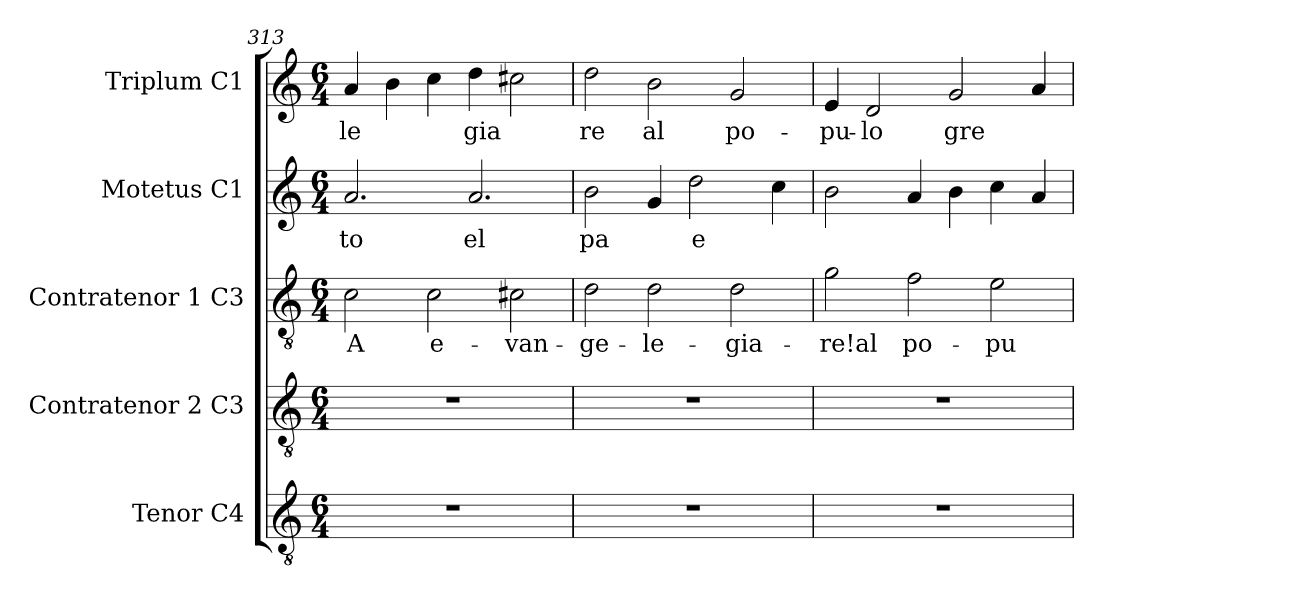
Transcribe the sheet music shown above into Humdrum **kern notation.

**kern	**kern	**kern	**text	**kern	**text	**kern	**text
*part5	*part4	*part3	*part3	*part2	*part2	*part1	*part1
*staff5	*staff4	*staff3	*staff3	*staff2	*staff2	*staff1	*staff1
*I"Tenor  C4	*I"Contratenor 2  C3	*I"Contratenor 1  C3	*	*I"Motetus  C1	*	*I"Triplum  C1	*
*I'T	*I'Ct2	*I'Ct1	*	*I'Mot	*	*I'Tr	*
!!LO:LB:g=z
*clefGv2	*clefGv2	*clefGv2	*	*clefG2	*	*clefG2	*
*k[]	*k[]	*k[]	*	*k[]	*	*k[]	*
*C:	*C:	*C:	*	*C:	*	*C:	*
*M6/4	*M6/4	*M6/4	*	*M6/4	*	*M6/4	*
=313	=313	=313	=313	=313	=313	=313	=313
!	!	!	!LO:LY:b:cj	!	!LO:LY:b:cj	!	!LO:LY:b:cj
1.r	1.r	2c\	A	2.a/	to	4a/	-le-
!	!	!	!	!	!	!	!LO:LY:b:cj
.	.	.	.	.	.	4b\	--
!	!	!	!LO:LY:b:cj	!	!	!	!LO:LY:b:cj
.	.	2c\	e-	.	.	4cc\	--
!	!	!	!	!	!LO:LY:b:cj	!	!LO:LY:b:cj
.	.	.	.	2.a/	el	4dd\	-gia-
!	!	!	!LO:LY:b:cj	!	!	!	!LO:LY:b:cj
.	.	2c#\	-van-	.	.	2cc#\	--
=314	=314	=314	=314	=314	=314	=314	=314
!	!	!	!LO:LY:b:cj	!	!LO:LY:b:cj	!	!LO:LY:b:cj
1.r	1.r	2d\	-ge-	2b\	pa-	2dd\	-re
!	!	!	!LO:LY:b:cj	!	!LO:LY:b:cj	!	!LO:LY:b:cj
.	.	2d\	-le-	4g/	--	2b\	al
!	!	!	!	!	!LO:LY:b:cj	!	!
.	.	.	.	2dd\	-e-	.	.
!	!	!	!LO:LY:b:cj	!	!	!	!LO:LY:b:cj
.	.	2d\	-gia-	.	.	2g/	po-
!	!	!	!	!	!LO:LY:b:cj	!	!
.	.	.	.	4cc\	--	.	.
=315	=315	=315	=315	=315	=315	=315	=315
!	!	!	!LO:LY:b:cj	!	!LO:LY:b:cj	!	!LO:LY:b:cj
1.r	1.r	2g\	-re!al	2b\	--	4e/	-pu-
!	!	!	!	!	!	!	!LO:LY:b:cj
.	.	.	.	.	.	2d/	-lo
!	!	!	!LO:LY:b:cj	!	!LO:LY:b:cj	!	!
.	.	2f\	po-	4a/	--	.	.
!	!	!	!	!	!LO:LY:b:cj	!	!LO:LY:b:cj
.	.	.	.	4b\	--	2g/	gre-
!	!	!	!LO:LY:b:cj	!	!LO:LY:b:cj	!	!
.	.	2e\	-pu-	4cc\	--	.	.
!	!	!	!	!	!LO:LY:b:cj	!	!LO:LY:b:cj
.	.	.	.	4a/	--	4a/	--
=	=	=	=	=	=	=	=
*-	*-	*-	*-	*-	*-	*-	*-
